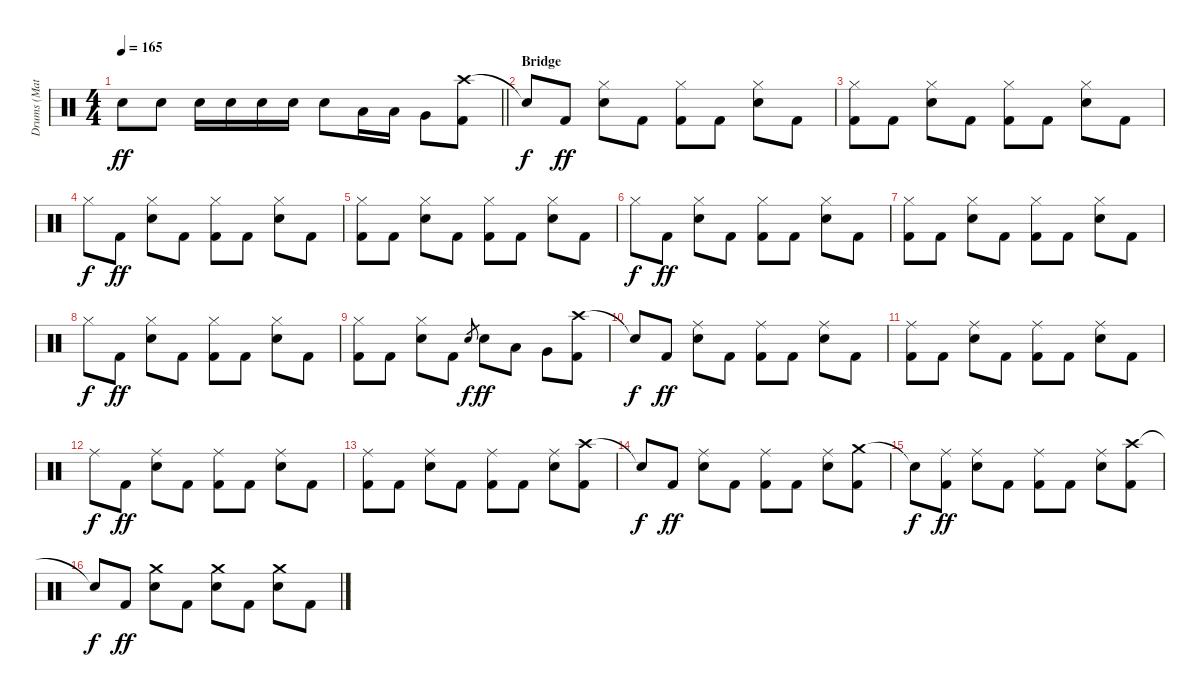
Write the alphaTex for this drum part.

\track ("Drums (Matt)" "Drums (Mat") {instrument percussion}
\staff {score}
\articulation defaults
\ts (4 4)
\tempo 165
\clef neutral
\barLineRight lightlight
\ks c "Snare (hit) 2".8{dy ff} "Snare (hit) 2".8 "Snare (hit) 2".16 "Snare (hit) 2".16 "Snare (hit) 2".16 "Snare (hit) 2".16 "Snare (hit) 2".8 "Low Tom (hit)".16 "Low Tom (hit)".16 "Very Low Tom (hit)".8
("Crash high (hit)" "Kick (hit) 2").8 |
\section ("" "Bridge")
"Snare (hit)"{t}.8{dy f} "Kick (hit) 2".8{dy ff} ("Hi-Hat (closed)" "Snare (hit) 2").8 "Kick (hit) 2".8 ("Hi-Hat (closed)" "Kick (hit) 2").8 "Kick (hit) 2".8 ("Hi-Hat (closed)" "Snare (hit) 2").8 "Kick (hit) 2".8 |
("Hi-Hat (closed)" "Kick (hit) 2").8 "Kick (hit) 2".8 ("Hi-Hat (closed)" "Snare (hit) 2").8 "Kick (hit) 2".8 ("Hi-Hat (closed)" "Kick (hit) 2").8 "Kick (hit) 2".8 ("Hi-Hat (closed)" "Snare (hit) 2").8 "Kick (hit) 2".8 |
"Hi-Hat (closed)".8{dy f} "Kick (hit) 2".8{dy ff} ("Hi-Hat (closed)" "Snare (hit) 2").8 "Kick (hit) 2".8 ("Hi-Hat (closed)" "Kick (hit) 2").8 "Kick (hit) 2".8 ("Hi-Hat (closed)" "Snare (hit) 2").8 "Kick (hit) 2".8 |
("Hi-Hat (closed)" "Kick (hit) 2").8 "Kick (hit) 2".8 ("Hi-Hat (closed)" "Snare (hit) 2").8 "Kick (hit) 2".8 ("Hi-Hat (closed)" "Kick (hit) 2").8 "Kick (hit) 2".8 ("Hi-Hat (closed)" "Snare (hit) 2").8 "Kick (hit) 2".8 |
"Hi-Hat (closed)".8{dy f} "Kick (hit) 2".8{dy ff} ("Hi-Hat (closed)" "Snare (hit) 2").8 "Kick (hit) 2".8 ("Hi-Hat (closed)" "Kick (hit) 2").8 "Kick (hit) 2".8 ("Hi-Hat (closed)" "Snare (hit) 2").8 "Kick (hit) 2".8 |
("Hi-Hat (closed)" "Kick (hit) 2").8 "Kick (hit) 2".8 ("Hi-Hat (closed)" "Snare (hit) 2").8 "Kick (hit) 2".8 ("Hi-Hat (closed)" "Kick (hit) 2").8 "Kick (hit) 2".8 ("Hi-Hat (closed)" "Snare (hit) 2").8 "Kick (hit) 2".8 |
"Hi-Hat (closed)".8{dy f} "Kick (hit) 2".8{dy ff} ("Hi-Hat (closed)" "Snare (hit) 2").8 "Kick (hit) 2".8 ("Hi-Hat (closed)" "Kick (hit) 2").8 "Kick (hit) 2".8 ("Hi-Hat (closed)" "Snare (hit) 2").8 "Kick (hit) 2".8 |
("Hi-Hat (closed)" "Kick (hit) 2").8 "Kick (hit) 2".8 ("Hi-Hat (closed)" "Snare (hit) 2").8 "Kick (hit) 2".8 "Snare (hit) 2".8{gr dy f} "Snare (hit) 2".8{dy ff} "Low Tom (hit)".8 "Very Low Tom (hit)".8 ("Crash high (hit)" "Kick (hit) 2").8 |
"Snare (hit)"{t}.8{dy f} "Kick (hit) 2".8{dy ff} ("Ride (middle)" "Snare (hit) 2").8 "Kick (hit) 2".8 ("Ride (middle)" "Kick (hit) 2").8 "Kick (hit) 2".8 ("Ride (middle)" "Snare (hit) 2").8 "Kick (hit) 2".8 |
("Ride (middle)" "Kick (hit) 2").8 "Kick (hit) 2".8 ("Ride (middle)" "Snare (hit) 2").8 "Kick (hit) 2".8 ("Ride (middle)" "Kick (hit) 2").8 "Kick (hit) 2".8 ("Ride (middle)" "Snare (hit) 2").8 "Kick (hit) 2".8 |
"Ride (middle)".8{dy f} "Kick (hit) 2".8{dy ff} ("Ride (middle)" "Snare (hit) 2").8 "Kick (hit) 2".8 ("Ride (middle)" "Kick (hit) 2").8 "Kick (hit) 2".8 ("Ride (middle)" "Snare (hit) 2").8 "Kick (hit) 2".8 |
("Ride (middle)" "Kick (hit) 2").8 "Kick (hit) 2".8 ("Ride (middle)" "Snare (hit) 2").8 "Kick (hit) 2".8 ("Ride (middle)" "Kick (hit) 2").8 "Kick (hit) 2".8 ("Ride (middle)" "Snare (hit) 2").8 ("Crash high (hit)" "Kick (hit) 2").8 |
"Snare (hit)"{t}.8{dy f} "Kick (hit) 2".8{dy ff} ("Ride (middle)" "Snare (hit) 2").8 "Kick (hit) 2".8 ("Ride (middle)" "Kick (hit) 2").8 "Kick (hit) 2".8 ("Ride (middle)" "Snare (hit) 2").8 ("Crash medium (hit)" "Kick (hit) 2").8 |
"Snare (hit)"{t}.8{dy f} ("Ride (middle)" "Kick (hit) 2").8{dy ff} ("Ride (middle)" "Snare (hit) 2").8 "Kick (hit) 2".8 ("Ride (middle)" "Kick (hit) 2").8 "Kick (hit) 2".8 ("Ride (middle)" "Snare (hit) 2").8 ("Crash high (hit)" "Kick (hit) 2").8 |
"Snare (hit)"{t}.8{dy f} "Kick (hit) 2".8{dy ff} ("Crash medium (hit)" "Snare (hit) 2").8 "Kick (hit) 2".8 ("Crash medium (hit)" "Snare (hit) 2").8 "Kick (hit) 2".8 ("Crash medium (hit)" "Snare (hit) 2").8 "Kick (hit) 2".8
